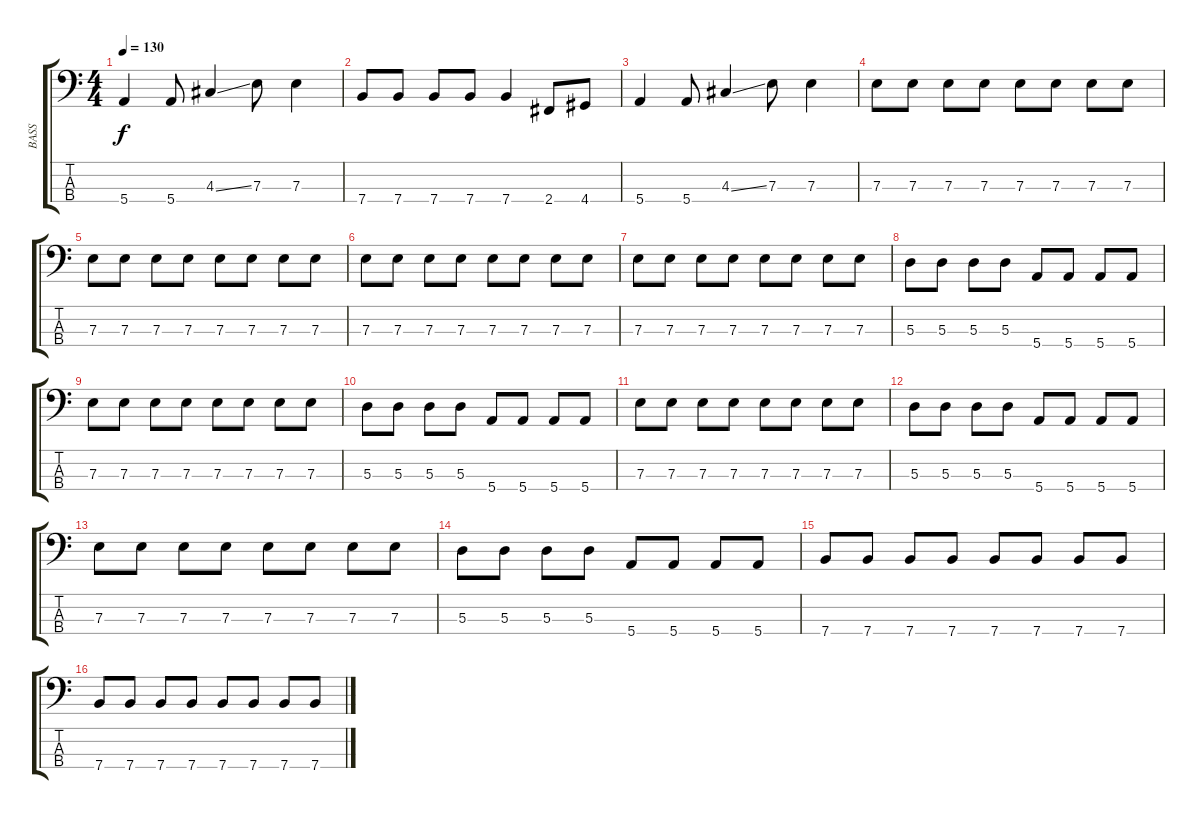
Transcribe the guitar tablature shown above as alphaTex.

\track ("BASS" "BASS") {instrument electricbassfinger}
\staff {score tabs}
\tuning (G2 D2 A1 E1) {hide}
\ts (4 4)
\tempo 130
\clef f4
\ks c
5.4.4{dy f} 5.4.8 4.3{ss}.4 7.3.8 7.3.4 |
7.4.8 7.4.8 7.4.8 7.4.8 7.4.4 2.4.8 4.4.8 |
5.4.4 5.4.8 4.3{ss}.4 7.3.8 7.3.4 |
7.3.8 7.3.8 7.3.8 7.3.8 7.3.8 7.3.8 7.3.8 7.3.8 |
7.3.8 7.3.8 7.3.8 7.3.8 7.3.8 7.3.8 7.3.8 7.3.8 |
7.3.8 7.3.8 7.3.8 7.3.8 7.3.8 7.3.8 7.3.8 7.3.8 |
7.3.8 7.3.8 7.3.8 7.3.8 7.3.8 7.3.8 7.3.8 7.3.8 |
5.3.8 5.3.8 5.3.8 5.3.8 5.4.8 5.4.8 5.4.8 5.4.8 |
7.3.8 7.3.8 7.3.8 7.3.8 7.3.8 7.3.8 7.3.8 7.3.8 |
5.3.8 5.3.8 5.3.8 5.3.8 5.4.8 5.4.8 5.4.8 5.4.8 |
7.3.8 7.3.8 7.3.8 7.3.8 7.3.8 7.3.8 7.3.8 7.3.8 |
5.3.8 5.3.8 5.3.8 5.3.8 5.4.8 5.4.8 5.4.8 5.4.8 |
7.3.8 7.3.8 7.3.8 7.3.8 7.3.8 7.3.8 7.3.8 7.3.8 |
5.3.8 5.3.8 5.3.8 5.3.8 5.4.8 5.4.8 5.4.8 5.4.8 |
7.4.8 7.4.8 7.4.8 7.4.8 7.4.8 7.4.8 7.4.8 7.4.8 |
7.4.8 7.4.8 7.4.8 7.4.8 7.4.8 7.4.8 7.4.8 7.4.8
